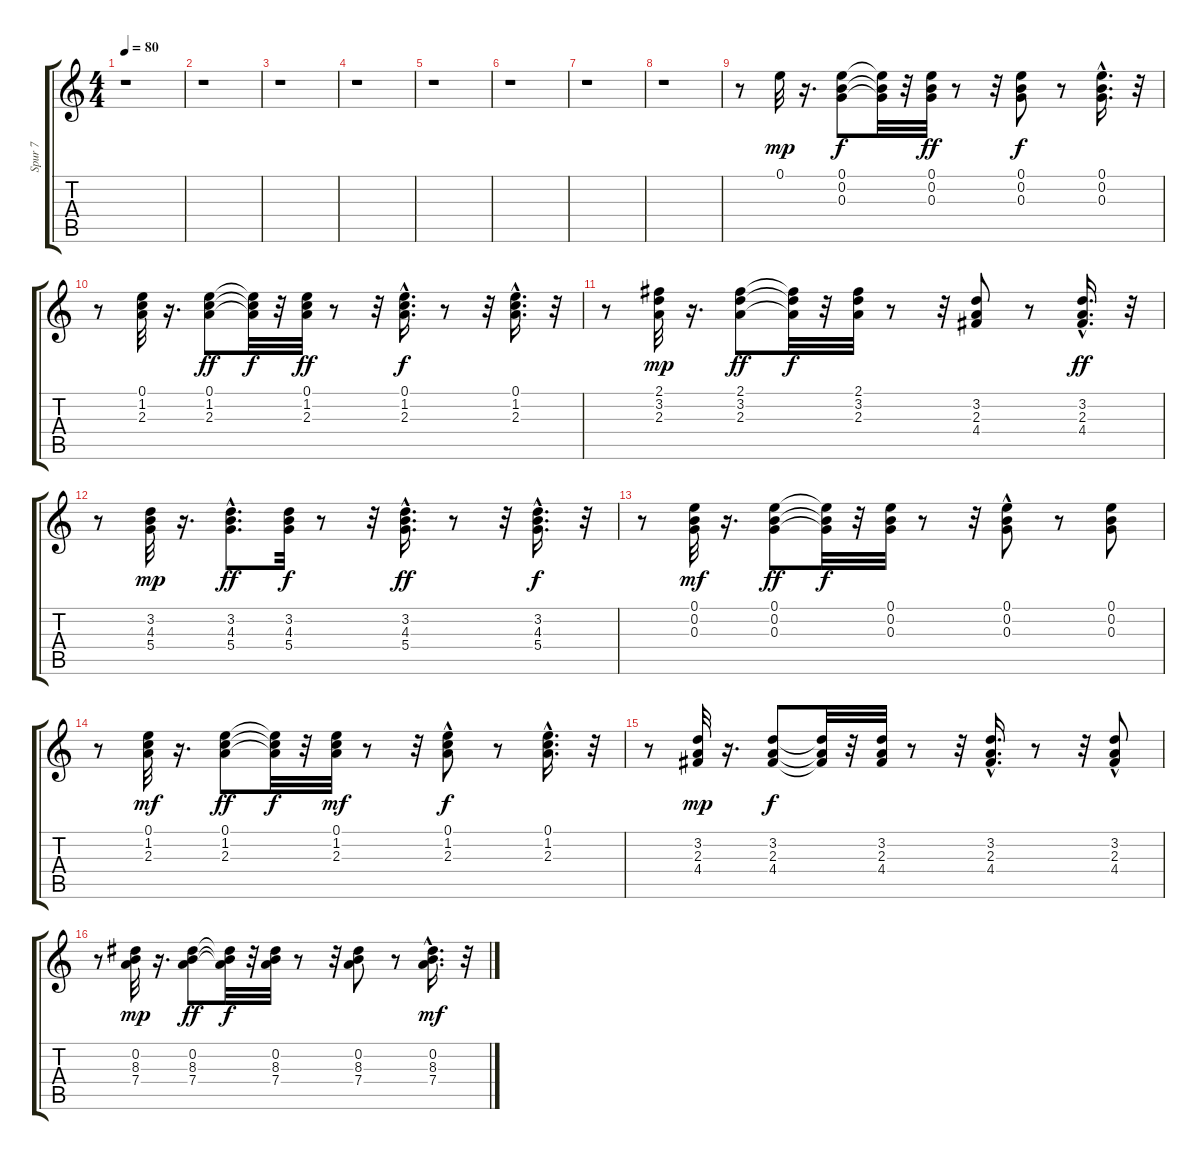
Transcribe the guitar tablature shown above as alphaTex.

\track ("Spur 7" "Spur 7") {instrument acousticguitarsteel}
\staff {score tabs}
\tuning (E4 B3 G3 D3 A2 E2) {hide}
\ts (4 4)
\tempo 80
\clef g2
\ks c
r.1{dy mf} |
r.1 |
r.1 |
r.1 |
r.1 |
r.1 |
r.1 |
r.1 |
r.8 0.1.32{dy mp} r.16{d} (0.1 0.2 0.3).8{dy f} (0.1{t} 0.2{t} 0.3{t}).32 r.32 (0.1 0.2 0.3).32{dy ff} r.8 r.32 (0.1 0.2 0.3).8{dy f} r.8 (0.1{hac} 0.2{hac} 0.3{hac}).16{d} r.32 |
r.8 (0.1 1.2 2.3).32 r.16{d} (0.1 1.2 2.3).8{dy ff} (0.1{t} 1.2{t} 2.3{t}).32{dy f} r.32 (0.1 1.2 2.3).32{dy ff} r.8 r.32 (0.1{hac} 1.2{hac} 2.3{hac}).16{d dy f} r.8 r.32 (0.1{hac} 1.2{hac} 2.3{hac}).16{d} r.32 |
r.8 (2.1 3.2 2.3).32{dy mp} r.16{d} (2.1 3.2 2.3).8{dy ff} (2.1{t} 3.2{t} 2.3{t}).32{dy f} r.32 (2.1 3.2 2.3).32 r.8 r.32 (3.2 2.3 4.4).8 r.8 (3.2{hac} 2.3{hac} 4.4{hac}).16{d dy ff} r.32 |
r.8 (3.2 4.3 5.4).32{dy mp} r.16{d} (3.2{hac} 4.3{hac} 5.4).8{d dy ff} (3.2 4.3 5.4).32{dy f} r.8 r.32 (3.2{hac} 4.3{hac} 5.4{hac}).16{d dy ff} r.8 r.32 (3.2{hac} 4.3{hac} 5.4{hac}).16{d dy f} r.32 |
r.8 (0.1 0.2 0.3).32{dy mf} r.16{d} (0.1 0.2 0.3).8{dy ff} (0.1{t} 0.2{t} 0.3{t}).32{dy f} r.32 (0.1 0.2 0.3).32 r.8 r.32 (0.1 0.2 0.3{hac}).8 r.8 (0.1 0.2 0.3).8 |
r.8 (0.1 1.2 2.3).32{dy mf} r.16{d} (0.1 1.2 2.3).8{dy ff} (0.1{t} 1.2{t} 2.3{t}).32{dy f} r.32 (0.1 1.2 2.3).32{dy mf} r.8 r.32 (0.1 1.2 2.3{hac}).8{dy f} r.8 (0.1{hac} 1.2{hac} 2.3{hac}).16{d} r.32 |
r.8 (3.2 2.3 4.4).32{dy mp} r.16{d} (3.2 2.3 4.4).8{dy f} (3.2{t} 2.3{t} 4.4{t}).32 r.32 (3.2 2.3 4.4).32 r.8 r.32 (3.2{hac} 2.3{hac} 4.4{hac}).16{d} r.8 r.32 (3.2 2.3{hac} 4.4{hac}).8 |
r.8 (0.2 8.3 7.4).32{dy mp} r.16{d} (0.2 8.3 7.4).8{dy ff} (0.2{t} 8.3{t} 7.4{t}).32{dy f} r.32 (0.2 8.3 7.4).32 r.8 r.32 (0.2 8.3 7.4).8 r.8 (0.2{hac} 8.3{hac} 7.4{hac}).16{d dy mf} r.32
